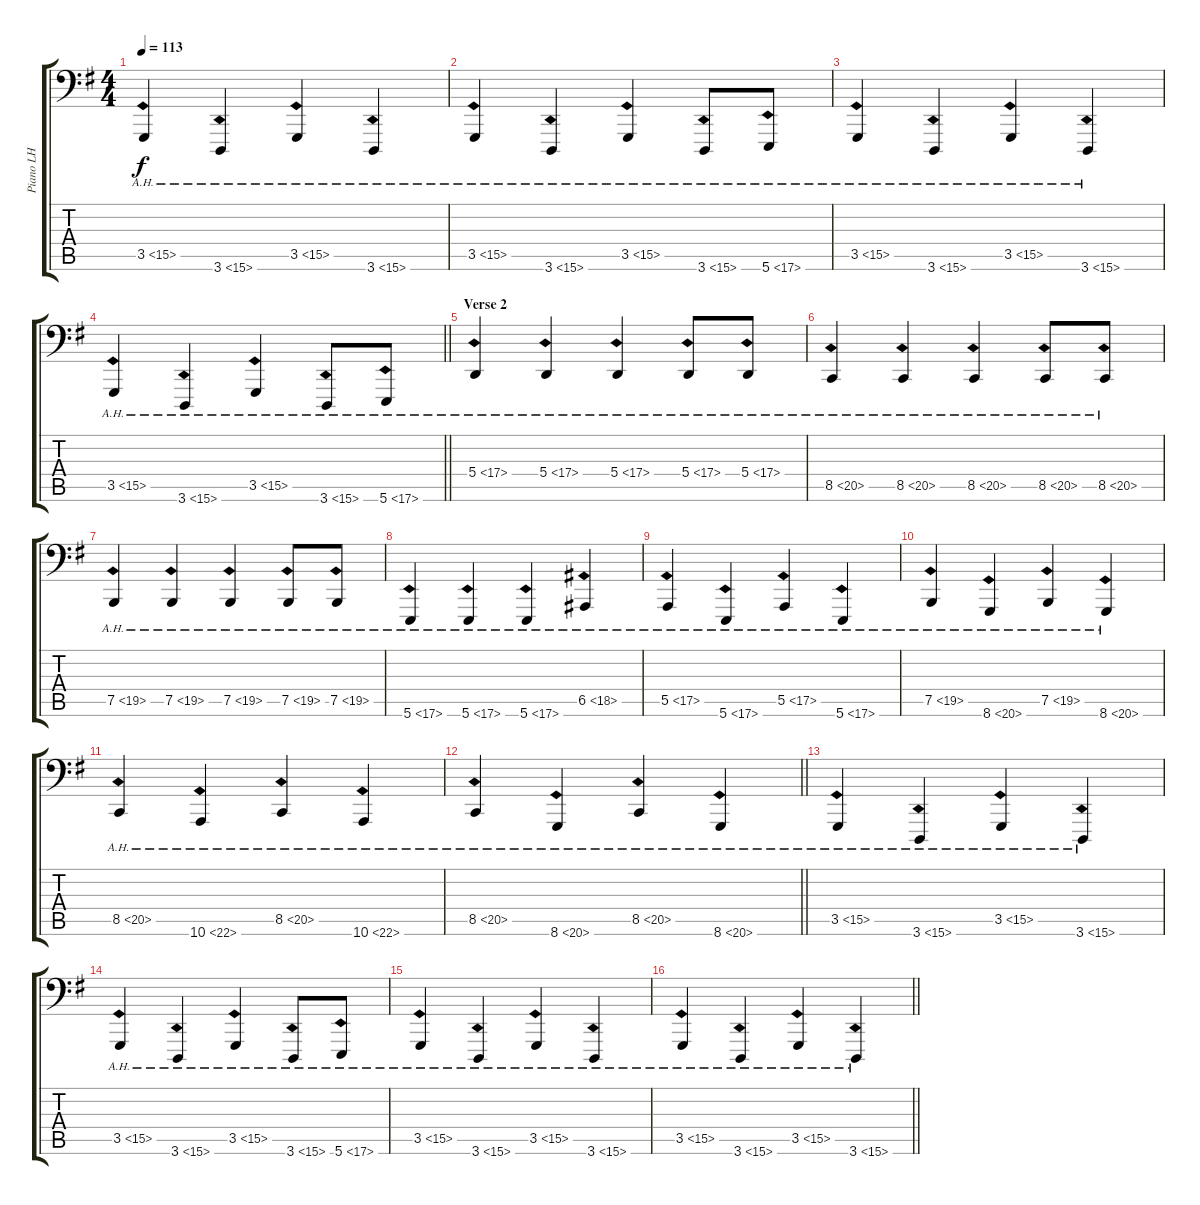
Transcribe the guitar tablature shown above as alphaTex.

\track ("Piano LH" "Piano LH") {instrument acousticgrandpiano}
\staff {score tabs}
\tuning (C3 G2 D2 A1 E1 B0) {hide}
\ts (4 4)
\tempo 113
\clef f4
\ks g
3.5{ah 12}.4{dy f} 3.6{ah 12}.4 3.5{ah 12}.4 3.6{ah 12}.4 |
3.5{ah 12}.4 3.6{ah 12}.4 3.5{ah 12}.4 3.6{ah 12}.8 5.6{ah 12}.8 |
3.5{ah 12}.4 3.6{ah 12}.4 3.5{ah 12}.4 3.6{ah 12}.4 |
\barLineRight lightlight
3.5{ah 12}.4 3.6{ah 12}.4 3.5{ah 12}.4 3.6{ah 12}.8 5.6{ah 12}.8 |
\section ("" "Verse 2")
5.4{ah 12}.4 5.4{ah 12}.4 5.4{ah 12}.4 5.4{ah 12}.8 5.4{ah 12}.8 |
8.5{ah 12}.4 8.5{ah 12}.4 8.5{ah 12}.4 8.5{ah 12}.8 8.5{ah 12}.8 |
7.5{ah 12}.4 7.5{ah 12}.4 7.5{ah 12}.4 7.5{ah 12}.8 7.5{ah 12}.8 |
5.6{ah 12}.4 5.6{ah 12}.4 5.6{ah 12}.4 6.5{ah 12}.4 |
5.5{ah 12}.4 5.6{ah 12}.4 5.5{ah 12}.4 5.6{ah 12}.4 |
7.5{ah 12}.4 8.6{ah 12}.4 7.5{ah 12}.4 8.6{ah 12}.4 |
8.5{ah 12}.4 10.6{ah 12}.4 8.5{ah 12}.4 10.6{ah 12}.4 |
\barLineRight lightlight
8.5{ah 12}.4 8.6{ah 12}.4 8.5{ah 12}.4 8.6{ah 12}.4 |
3.5{ah 12}.4 3.6{ah 12}.4 3.5{ah 12}.4 3.6{ah 12}.4 |
3.5{ah 12}.4 3.6{ah 12}.4 3.5{ah 12}.4 3.6{ah 12}.8 5.6{ah 12}.8 |
3.5{ah 12}.4 3.6{ah 12}.4 3.5{ah 12}.4 3.6{ah 12}.4 |
\barLineRight lightlight
3.5{ah 12}.4 3.6{ah 12}.4 3.5{ah 12}.4 3.6{ah 12}.4
